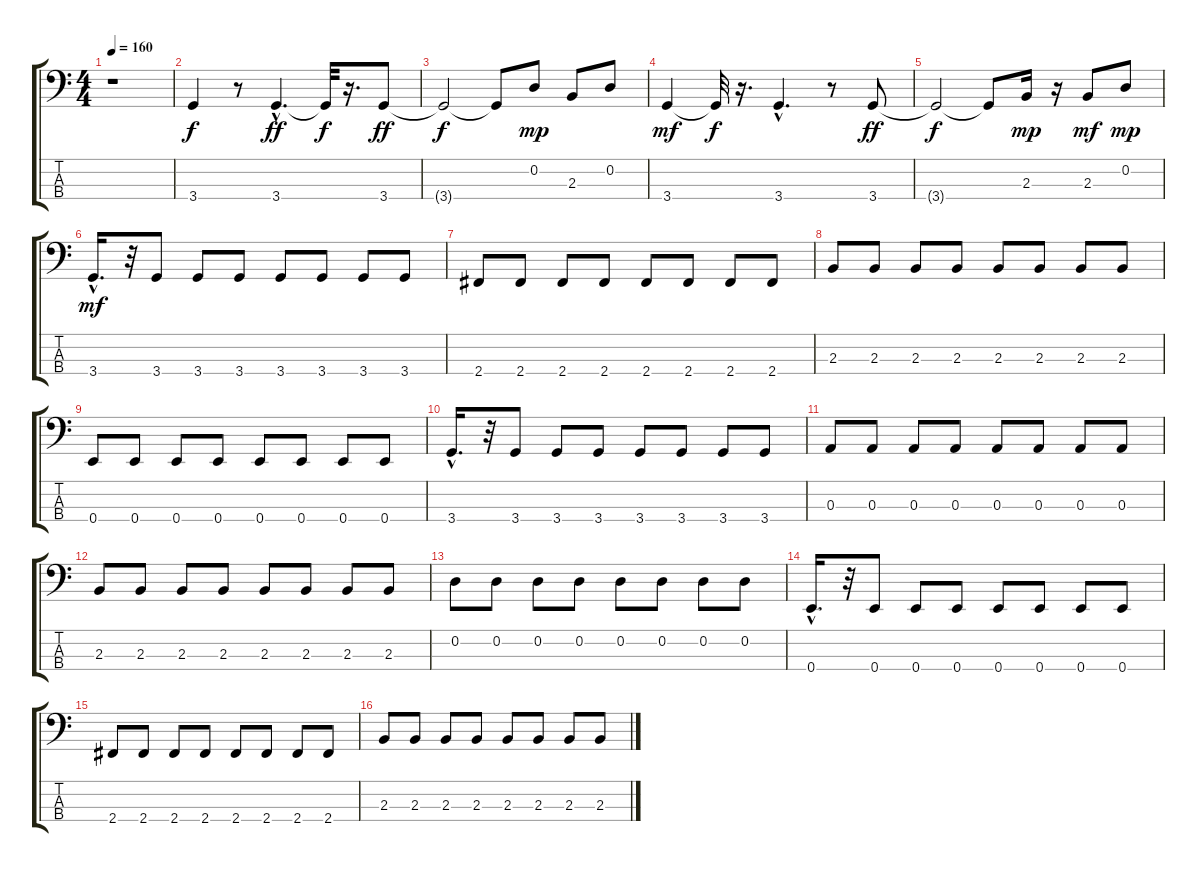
\track "" {instrument electricbasspick}
\staff {score tabs}
\tuning (G2 D2 A1 E1) {hide}
\ts (4 4)
\tempo 160
\clef f4
\ks c
r.1{dy f instrument electricbasspick} |
3.4.4 r.8 3.4{hac}.4{d dy ff} 3.4{t}.32{dy f} r.16{d} 3.4.8{dy ff} |
3.4{t}.2{dy f} 3.4{t}.8 0.2.8{dy mp} 2.3.8 0.2.8 |
3.4.4{dy mf} 3.4{t}.32{dy f} r.16{d} 3.4{hac}.4{d} r.8 3.4.8{dy ff} |
3.4{t}.2{dy f} 3.4{t}.8 2.3.16{dy mp} r.16 2.3.8{dy mf} 0.2.8{dy mp} |
3.4{hac}.16{d dy mf} r.32 3.4.8 3.4.8 3.4.8 3.4.8 3.4.8 3.4.8 3.4.8 |
2.4.8 2.4.8 2.4.8 2.4.8 2.4.8 2.4.8 2.4.8 2.4.8 |
2.3.8 2.3.8 2.3.8 2.3.8 2.3.8 2.3.8 2.3.8 2.3.8 |
0.4.8 0.4.8 0.4.8 0.4.8 0.4.8 0.4.8 0.4.8 0.4.8 |
3.4{hac}.16{d} r.32 3.4.8 3.4.8 3.4.8 3.4.8 3.4.8 3.4.8 3.4.8 |
0.3.8 0.3.8 0.3.8 0.3.8 0.3.8 0.3.8 0.3.8 0.3.8 |
2.3.8 2.3.8 2.3.8 2.3.8 2.3.8 2.3.8 2.3.8 2.3.8 |
0.2.8 0.2.8 0.2.8 0.2.8 0.2.8 0.2.8 0.2.8 0.2.8 |
0.4{hac}.16{d} r.32 0.4.8 0.4.8 0.4.8 0.4.8 0.4.8 0.4.8 0.4.8 |
2.4.8 2.4.8 2.4.8 2.4.8 2.4.8 2.4.8 2.4.8 2.4.8 |
2.3.8 2.3.8 2.3.8 2.3.8 2.3.8 2.3.8 2.3.8 2.3.8
